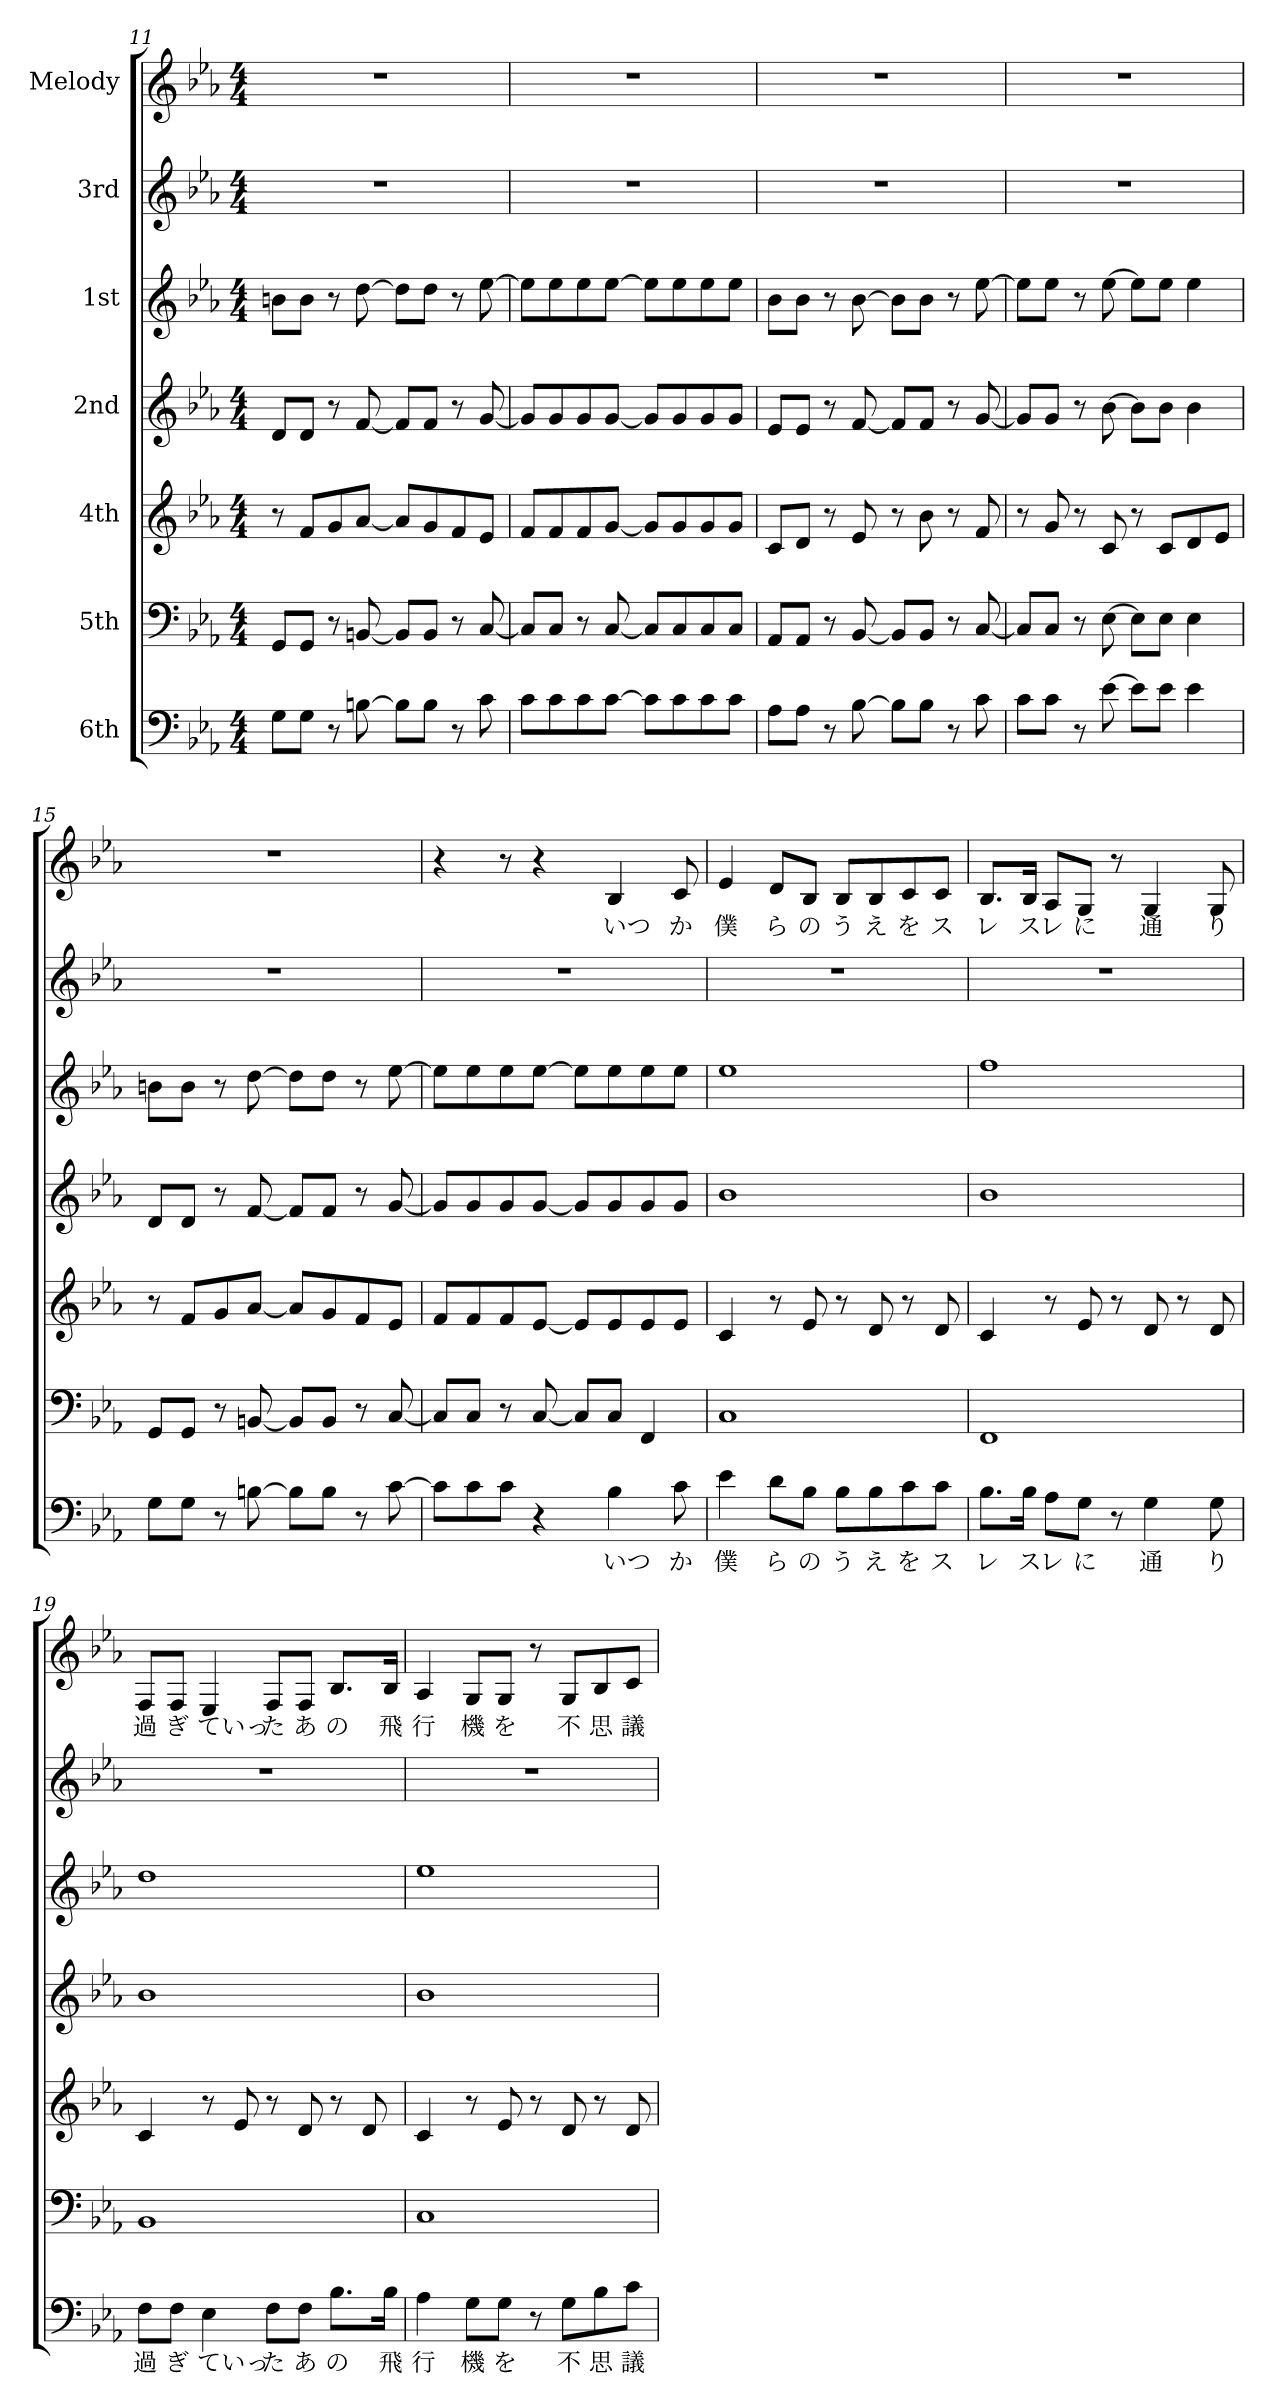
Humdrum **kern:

**kern	**text	**kern	**kern	**kern	**kern	**kern	**kern	**text
*part7	*part7	*part6	*part5	*part4	*part3	*part2	*part1	*part1
*staff7	*staff7	*staff6	*staff5	*staff4	*staff3	*staff2	*staff1	*staff1
*I"6th	*	*I"5th	*I"4th	*I"2nd	*I"1st	*I"3rd	*I"Melody	*
*clefF4	*	*clefF4	*clefG2	*clefG2	*clefG2	*clefG2	*clefG2	*
*k[b-e-a-]	*	*k[b-e-a-]	*k[b-e-a-]	*k[b-e-a-]	*k[b-e-a-]	*k[b-e-a-]	*k[b-e-a-]	*
*M4/4	*	*M4/4	*M4/4	*M4/4	*M4/4	*M4/4	*M4/4	*
=11	=11	=11	=11	=11	=11	=11	=11	=11
8GL	.	8GGL	8r	8dL	8bnL	1r	1r	.
8GJ	.	8GGJ	8fL	8dJ	8bJ	.	.	.
8r	.	8r	8g	8r	8r	.	.	.
[8Bn	.	[8BBn	[8a-J	[8f	[8dd	.	.	.
8BL]	.	8BBL]	8a-L]	8fL]	8ddL]	.	.	.
8BJ	.	8BBJ	8g	8fJ	8ddJ	.	.	.
8r	.	8r	8f	8r	8r	.	.	.
8c	.	[8C	8e-J	[8g	[8ee-	.	.	.
=12	=12	=12	=12	=12	=12	=12	=12	=12
8cL	.	8CL]	8fL	8gL]	8ee-L]	1r	1r	.
8c	.	8CJ	8f	8g	8ee-	.	.	.
8c	.	8r	8f	8g	8ee-	.	.	.
[8cJ	.	[8C	[8gJ	[8gJ	[8ee-J	.	.	.
8cL]	.	8CL]	8gL]	8gL]	8ee-L]	.	.	.
8c	.	8C	8g	8g	8ee-	.	.	.
8c	.	8C	8g	8g	8ee-	.	.	.
8cJ	.	8CJ	8gJ	8gJ	8ee-J	.	.	.
=13	=13	=13	=13	=13	=13	=13	=13	=13
8A-L	.	8AA-L	8cL	8e-L	8b-L	1r	1r	.
8A-J	.	8AA-J	8dJ	8e-J	8b-J	.	.	.
8r	.	8r	8r	8r	8r	.	.	.
[8B-	.	[8BB-	8e-	[8f	[8b-	.	.	.
8B-L]	.	8BB-L]	8r	8fL]	8b-L]	.	.	.
8B-J	.	8BB-J	8b-	8fJ	8b-J	.	.	.
8r	.	8r	8r	8r	8r	.	.	.
8c	.	[8C	8f	[8g	[8ee-	.	.	.
=14	=14	=14	=14	=14	=14	=14	=14	=14
8cL	.	8CL]	8r	8gL]	8ee-L]	1r	1r	.
8cJ	.	8CJ	8g	8gJ	8ee-J	.	.	.
8r	.	8r	8r	8r	8r	.	.	.
[8e-	.	[8E-	8c	[8b-	[8ee-	.	.	.
8e-L]	.	8E-L]	8r	8b-L]	8ee-L]	.	.	.
8e-J	.	8E-J	8cL	8b-J	8ee-J	.	.	.
4e-	.	4E-	8d	4b-	4ee-	.	.	.
.	.	.	8e-J	.	.	.	.	.
=15	=15	=15	=15	=15	=15	=15	=15	=15
8GL	.	8GGL	8r	8dL	8bnL	1r	1r	.
8GJ	.	8GGJ	8fL	8dJ	8bJ	.	.	.
8r	.	8r	8g	8r	8r	.	.	.
[8Bn	.	[8BBn	[8a-J	[8f	[8dd	.	.	.
8BL]	.	8BBL]	8a-L]	8fL]	8ddL]	.	.	.
8BJ	.	8BBJ	8g	8fJ	8ddJ	.	.	.
8r	.	8r	8f	8r	8r	.	.	.
[8c	.	[8C	8e-J	[8g	[8ee-	.	.	.
=16	=16	=16	=16	=16	=16	=16	=16	=16
8cL]	.	8CL]	8fL	8gL]	8ee-L]	1r	4r	.
8c	.	8CJ	8f	8g	8ee-	.	.	.
8cJ	.	8r	8f	8g	8ee-	.	8r	.
4r	.	[8C	[8e-J	[8gJ	[8ee-J	.	4r	.
.	.	8CL]	8e-L]	8gL]	8ee-L]	.	.	.
4B-	いつ	8CJ	8e-	8g	8ee-	.	4B-	いつ
.	.	4FF	8e-	8g	8ee-	.	.	.
8c	か	.	8e-J	8gJ	8ee-J	.	8c	か
=17	=17	=17	=17	=17	=17	=17	=17	=17
4e-	僕	1C	4c	1b-	1ee-	1r	4e-	僕
8dL	ら	.	8r	.	.	.	8dL	ら
8B-J	の	.	8e-	.	.	.	8B-J	の
8B-L	う	.	8r	.	.	.	8B-L	う
8B-	え	.	8d	.	.	.	8B-	え
8c	を	.	8r	.	.	.	8c	を
8cJ	ス	.	8d	.	.	.	8cJ	ス
=18	=18	=18	=18	=18	=18	=18	=18	=18
8.B-L	レ	1FF	4c	1b-	1ff	1r	8.B-L	レ
16B-Jk	ス	.	.	.	.	.	16B-Jk	ス
8A-L	レ	.	8r	.	.	.	8A-L	レ
8GJ	に	.	8e-	.	.	.	8GJ	に
8r	.	.	8r	.	.	.	8r	.
4G	通	.	8d	.	.	.	4G	通
.	.	.	8r	.	.	.	.	.
8G	り	.	8d	.	.	.	8G	り
=19	=19	=19	=19	=19	=19	=19	=19	=19
8FL	過	1BB-	4c	1b-	1dd	1r	8FL	過
8FJ	ぎ	.	.	.	.	.	8FJ	ぎ
4E-	ていっ	.	8r	.	.	.	4E-	ていっ
.	.	.	8e-	.	.	.	.	.
8FL	た	.	8r	.	.	.	8FL	た
8FJ	あ	.	8d	.	.	.	8FJ	あ
8.B-L	の	.	8r	.	.	.	8.B-L	の
.	.	.	8d	.	.	.	.	.
16B-Jk	飛	.	.	.	.	.	16B-Jk	飛
=20	=20	=20	=20	=20	=20	=20	=20	=20
4A-	行	1C	4c	1b-	1ee-	1r	4A-	行
8GL	機	.	8r	.	.	.	8GL	機
8GJ	を	.	8e-	.	.	.	8GJ	を
8r	.	.	8r	.	.	.	8r	.
8GL	不	.	8d	.	.	.	8GL	不
8B-	思	.	8r	.	.	.	8B-	思
8cJ	議	.	8d	.	.	.	8cJ	議
=	=	=	=	=	=	=	=	=
*-	*-	*-	*-	*-	*-	*-	*-	*-
